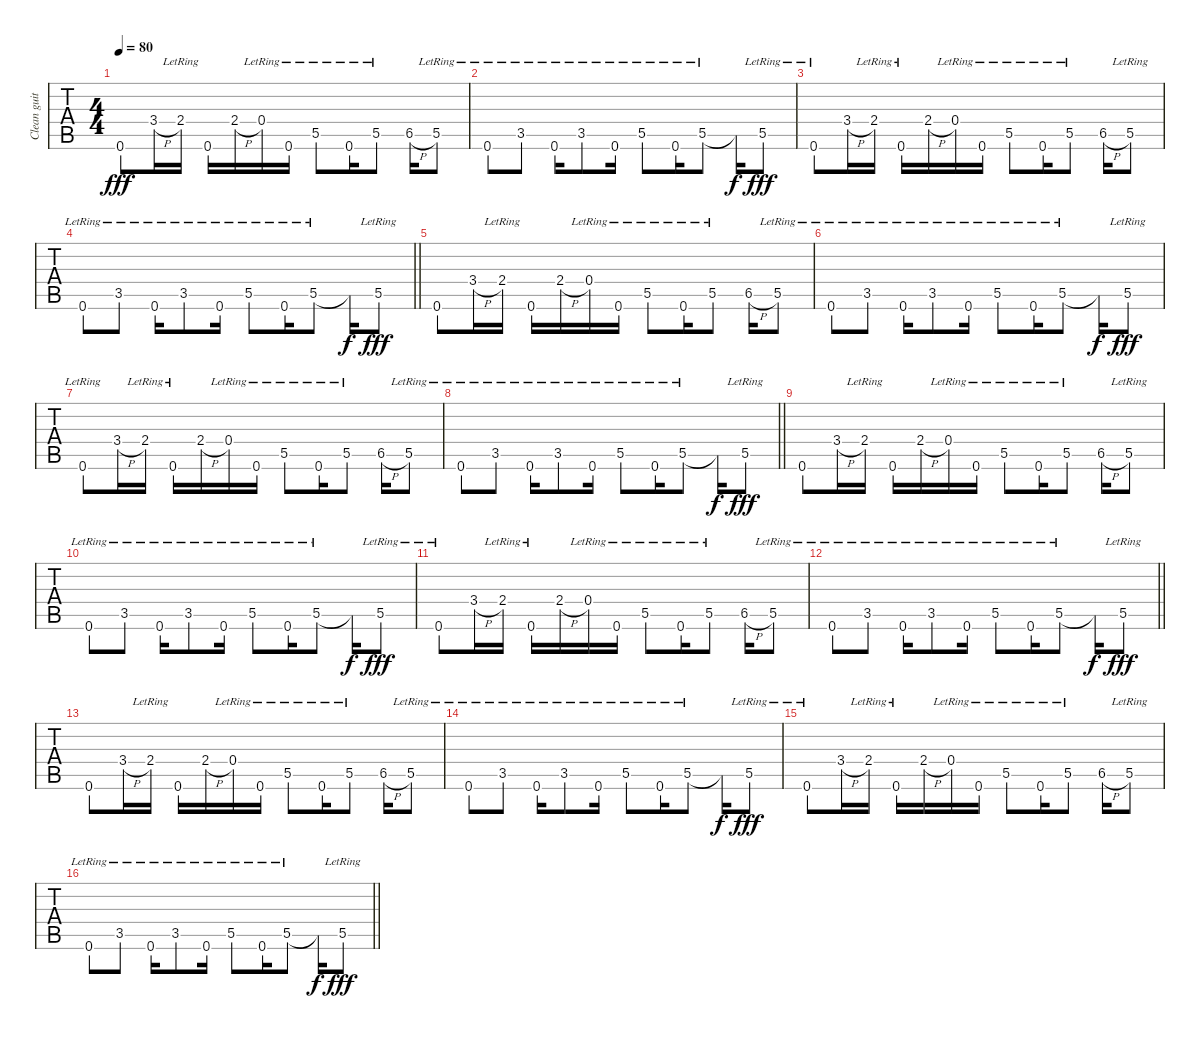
\track ("Clean guitar" "Clean guit") {instrument electricguitarclean}
\staff {tabs}
\tuning (E4 B3 G3 D3 A2 D2) {hide}
\ts (4 4)
\tempo 80
\clef g2
\ks c
0.6{hac}.8{dy fff} 3.4{h hac}.16 2.4{hac lr}.16 0.6{hac}.16 2.4{h hac}.16 0.4{hac lr}.16 0.6{hac lr}.16 5.5{hac lr}.8 0.6{hac lr}.16 5.5{hac lr}.8 6.5{h hac}.16 5.5{hac lr}.8 |
0.6{hac lr}.8 3.5{hac lr}.8 0.6{hac lr}.16 3.5{hac lr}.8 0.6{hac lr}.16 5.5{hac lr}.8 0.6{hac lr}.16 5.5{hac lr}.8 5.5{t}.16{dy f} 5.5{hac lr}.8{dy fff} |
0.6{hac lr}.8 3.4{h hac}.16 2.4{hac lr}.16 0.6{hac lr}.16 2.4{h hac}.16 0.4{hac lr}.16 0.6{hac lr}.16 5.5{hac lr}.8 0.6{hac lr}.16 5.5{hac lr}.8 6.5{h hac}.16 5.5{hac lr}.8 |
\barLineRight lightlight
0.6{hac lr}.8 3.5{hac lr}.8 0.6{hac lr}.16 3.5{hac lr}.8 0.6{hac lr}.16 5.5{hac lr}.8 0.6{hac lr}.16 5.5{hac lr}.8 5.5{t}.16{dy f} 5.5{hac lr}.8{dy fff} |
0.6{hac}.8 3.4{h hac}.16 2.4{hac lr}.16 0.6{hac}.16 2.4{h hac}.16 0.4{hac lr}.16 0.6{hac lr}.16 5.5{hac lr}.8 0.6{hac lr}.16 5.5{hac lr}.8 6.5{h hac}.16 5.5{hac lr}.8 |
0.6{hac lr}.8 3.5{hac lr}.8 0.6{hac lr}.16 3.5{hac lr}.8 0.6{hac lr}.16 5.5{hac lr}.8 0.6{hac lr}.16 5.5{hac lr}.8 5.5{t}.16{dy f} 5.5{hac lr}.8{dy fff} |
0.6{hac lr}.8 3.4{h hac}.16 2.4{hac lr}.16 0.6{hac lr}.16 2.4{h hac}.16 0.4{hac lr}.16 0.6{hac lr}.16 5.5{hac lr}.8 0.6{hac lr}.16 5.5{hac lr}.8 6.5{h hac}.16 5.5{hac lr}.8 |
\barLineRight lightlight
0.6{hac lr}.8 3.5{hac lr}.8 0.6{hac lr}.16 3.5{hac lr}.8 0.6{hac lr}.16 5.5{hac lr}.8 0.6{hac lr}.16 5.5{hac lr}.8 5.5{t}.16{dy f} 5.5{hac lr}.8{dy fff} |
0.6{hac}.8 3.4{h hac}.16 2.4{hac lr}.16 0.6{hac}.16 2.4{h hac}.16 0.4{hac lr}.16 0.6{hac lr}.16 5.5{hac lr}.8 0.6{hac lr}.16 5.5{hac lr}.8 6.5{h hac}.16 5.5{hac lr}.8 |
0.6{hac lr}.8 3.5{hac lr}.8 0.6{hac lr}.16 3.5{hac lr}.8 0.6{hac lr}.16 5.5{hac lr}.8 0.6{hac lr}.16 5.5{hac lr}.8 5.5{t}.16{dy f} 5.5{hac lr}.8{dy fff} |
0.6{hac lr}.8 3.4{h hac}.16 2.4{hac lr}.16 0.6{hac lr}.16 2.4{h hac}.16 0.4{hac lr}.16 0.6{hac lr}.16 5.5{hac lr}.8 0.6{hac lr}.16 5.5{hac lr}.8 6.5{h hac}.16 5.5{hac lr}.8 |
\barLineRight lightlight
0.6{hac lr}.8 3.5{hac lr}.8 0.6{hac lr}.16 3.5{hac lr}.8 0.6{hac lr}.16 5.5{hac lr}.8 0.6{hac lr}.16 5.5{hac lr}.8 5.5{t}.16{dy f} 5.5{hac lr}.8{dy fff} |
0.6{hac}.8 3.4{h hac}.16 2.4{hac lr}.16 0.6{hac}.16 2.4{h hac}.16 0.4{hac lr}.16 0.6{hac lr}.16 5.5{hac lr}.8 0.6{hac lr}.16 5.5{hac lr}.8 6.5{h hac}.16 5.5{hac lr}.8 |
0.6{hac lr}.8 3.5{hac lr}.8 0.6{hac lr}.16 3.5{hac lr}.8 0.6{hac lr}.16 5.5{hac lr}.8 0.6{hac lr}.16 5.5{hac lr}.8 5.5{t}.16{dy f} 5.5{hac lr}.8{dy fff} |
0.6{hac lr}.8 3.4{h hac}.16 2.4{hac lr}.16 0.6{hac lr}.16 2.4{h hac}.16 0.4{hac lr}.16 0.6{hac lr}.16 5.5{hac lr}.8 0.6{hac lr}.16 5.5{hac lr}.8 6.5{h hac}.16 5.5{hac lr}.8 |
\barLineRight lightlight
0.6{hac lr}.8 3.5{hac lr}.8 0.6{hac lr}.16 3.5{hac lr}.8 0.6{hac lr}.16 5.5{hac lr}.8 0.6{hac lr}.16 5.5{hac lr}.8 5.5{t}.16{dy f} 5.5{hac lr}.8{dy fff}
